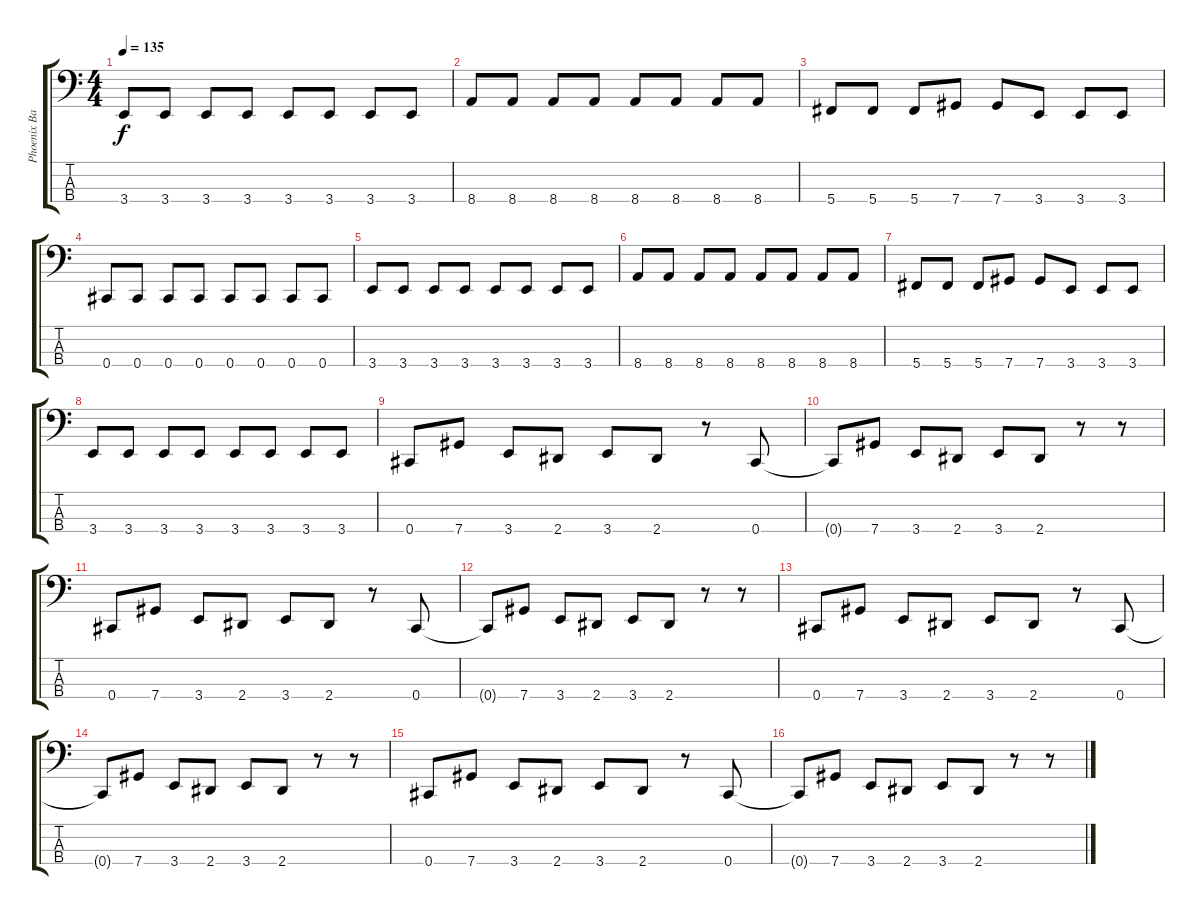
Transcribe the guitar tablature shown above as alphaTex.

\track ("Phoenix Bass2" "Phoenix Ba") {instrument electricbasspick}
\staff {score tabs}
\tuning (Gb2 Db2 Ab1 Db1) {hide}
\ts (4 4)
\tempo 135
\clef f4
\ks c
3.4.8{dy f} 3.4.8 3.4.8 3.4.8 3.4.8 3.4.8 3.4.8 3.4.8 |
8.4.8 8.4.8 8.4.8 8.4.8 8.4.8 8.4.8 8.4.8 8.4.8 |
5.4.8 5.4.8 5.4.8 7.4.8 7.4.8 3.4.8 3.4.8 3.4.8 |
0.4.8 0.4.8 0.4.8 0.4.8 0.4.8 0.4.8 0.4.8 0.4.8 |
3.4.8 3.4.8 3.4.8 3.4.8 3.4.8 3.4.8 3.4.8 3.4.8 |
8.4.8 8.4.8 8.4.8 8.4.8 8.4.8 8.4.8 8.4.8 8.4.8 |
5.4.8 5.4.8 5.4.8 7.4.8 7.4.8 3.4.8 3.4.8 3.4.8 |
3.4.8 3.4.8 3.4.8 3.4.8 3.4.8 3.4.8 3.4.8 3.4.8 |
0.4.8 7.4.8 3.4.8 2.4.8 3.4.8 2.4.8 r.8 0.4.8 |
0.4{t}.8 7.4.8 3.4.8 2.4.8 3.4.8 2.4.8 r.8 r.8 |
0.4.8 7.4.8 3.4.8 2.4.8 3.4.8 2.4.8 r.8 0.4.8 |
0.4{t}.8 7.4.8 3.4.8 2.4.8 3.4.8 2.4.8 r.8 r.8 |
0.4.8 7.4.8 3.4.8 2.4.8 3.4.8 2.4.8 r.8 0.4.8 |
0.4{t}.8 7.4.8 3.4.8 2.4.8 3.4.8 2.4.8 r.8 r.8 |
0.4.8 7.4.8 3.4.8 2.4.8 3.4.8 2.4.8 r.8 0.4.8 |
0.4{t}.8 7.4.8 3.4.8 2.4.8 3.4.8 2.4.8 r.8 r.8
